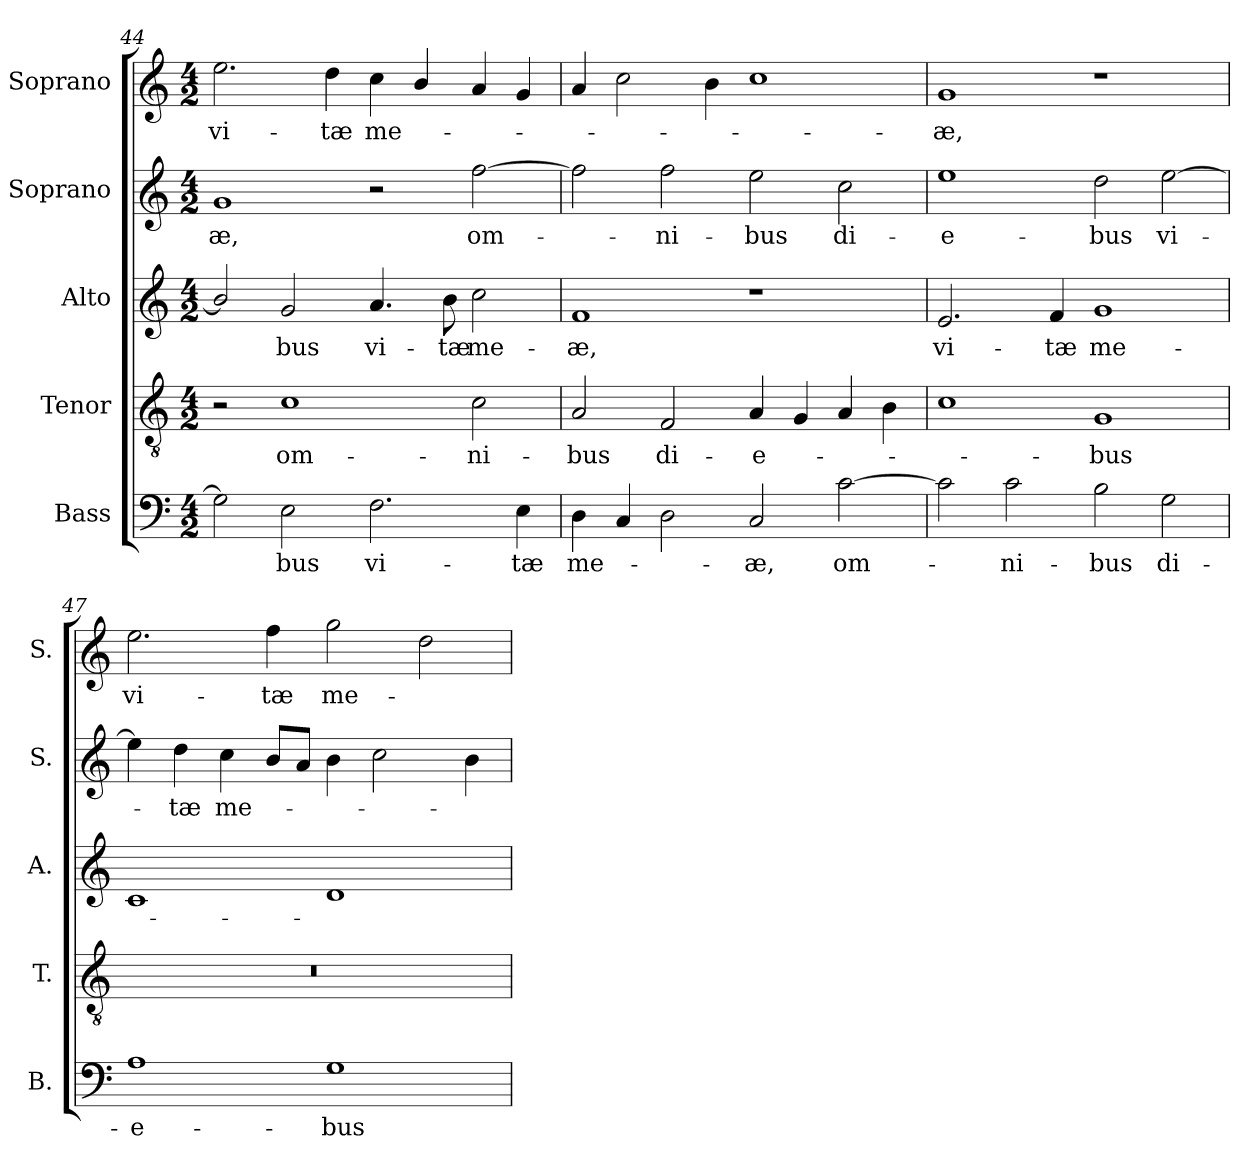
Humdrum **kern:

**kern	**text	**kern	**text	**kern	**text	**kern	**text	**kern	**text
*part5	*part5	*part4	*part4	*part3	*part3	*part2	*part2	*part1	*part1
*staff5	*staff5	*staff4	*staff4	*staff3	*staff3	*staff2	*staff2	*staff1	*staff1
*I"Bass	*	*I"Tenor	*	*I"Alto	*	*I"Soprano	*	*I"Soprano	*
*I'B.	*	*I'T.	*	*I'A.	*	*I'S.	*	*I'S.	*
*clefF4	*	*clefGv2	*	*clefG2	*	*clefG2	*	*clefG2	*
*	*	*ITrd7c12	*	*	*	*	*	*	*
*k[]	*	*k[]	*	*k[]	*	*k[]	*	*k[]	*
*C:	*	*C:	*	*C:	*	*C:	*	*C:	*
*M4/2	*	*M4/2	*	*M4/2	*	*M4/2	*	*M4/2	*
=44	=44	=44	=44	=44	=44	=44	=44	=44	=44
!	!	!	!	!	!	!	!LO:LY:b:color=#000000	!	!
!	!	!	!	!	!	!	!	!	!LO:LY:b:color=#000000
2Gi\]	.	2r	.	2bi/]	.	1gi	-æ,	2.eei\	vi-
!	!LO:LY:b:color=#000000	!	!	!	!	!	!	!	!
!	!	!	!LO:LY:b:color=#000000	!	!	!	!	!	!
!	!	!	!	!	!LO:LY:b:color=#000000	!	!	!	!
2Ei\	-bus	1Ci	om-	2gi/	-bus	.	.	.	.
!	!	!	!	!	!	!	!	!	!LO:LY:b:color=#000000
.	.	.	.	.	.	.	.	4ddi\	-tæ
!	!LO:LY:b:color=#000000	!	!	!	!	!	!	!	!
!	!	!	!	!	!LO:LY:b:color=#000000	!	!	!	!
!	!	!	!	!	!	!	!	!	!LO:LY:b:color=#000000
2.Fi\	vi-	.	.	4.ai/	vi-	2r	.	4cci\	me-
.	.	.	.	.	.	.	.	4bi/	.
!	!	!	!	!	!LO:LY:b:color=#000000	!	!	!	!
.	.	.	.	8bi\	-tæ	.	.	.	.
!	!	!	!LO:LY:b:color=#000000	!	!	!	!	!	!
!	!	!	!	!	!LO:LY:b:color=#000000	!	!	!	!
!	!	!	!	!	!	!	!LO:LY:b:color=#000000	!	!
.	.	2Ci\	-ni-	2cci\	me-	[2ffi\	om-	4ai/	.
!	!LO:LY:b:color=#000000	!	!	!	!	!	!	!	!
4Ei\	-tæ	.	.	.	.	.	.	4gi/	.
=45	=45	=45	=45	=45	=45	=45	=45	=45	=45
!	!LO:LY:b:color=#000000	!	!	!	!	!	!	!	!
!	!	!	!LO:LY:b:color=#000000	!	!	!	!	!	!
!	!	!	!	!	!LO:LY:b:color=#000000	!	!	!	!
4Di\	me-	2AAi/	-bus	1fi	-æ,	2ffi\]	.	4ai/	.
4Ci/	.	.	.	.	.	.	.	2cci\	.
!	!	!	!LO:LY:b:color=#000000	!	!	!	!	!	!
!	!	!	!	!	!	!	!LO:LY:b:color=#000000	!	!
2Di\	.	2FFi/	di-	.	.	2ffi\	-ni-	.	.
.	.	.	.	.	.	.	.	4bi\	.
!	!LO:LY:b:color=#000000	!	!	!	!	!	!	!	!
!	!	!	!LO:LY:b:color=#000000	!	!	!	!	!	!
!	!	!	!	!	!	!	!LO:LY:b:color=#000000	!	!
2Ci/	-æ,	4AAi/	-e-	1r	.	2eei\	-bus	1cci	.
.	.	4GGi/	.	.	.	.	.	.	.
!	!LO:LY:b:color=#000000	!	!	!	!	!	!	!	!
!	!	!	!	!	!	!	!LO:LY:b:color=#000000	!	!
[2ci\	om-	4AAi/	.	.	.	2cci\	di-	.	.
.	.	4BBi\	.	.	.	.	.	.	.
=46	=46	=46	=46	=46	=46	=46	=46	=46	=46
!	!	!	!	!	!LO:LY:b:color=#000000	!	!	!	!
!	!	!	!	!	!	!	!LO:LY:b:color=#000000	!	!
!	!	!	!	!	!	!	!	!	!LO:LY:b:color=#000000
2ci\]	.	1Ci	.	2.ei/	vi-	1eei	-e-	1gi	-æ,
!	!LO:LY:b:color=#000000	!	!	!	!	!	!	!	!
2ci\	-ni-	.	.	.	.	.	.	.	.
!	!	!	!	!	!LO:LY:b:color=#000000	!	!	!	!
.	.	.	.	4fi/	-tæ	.	.	.	.
!	!LO:LY:b:color=#000000	!	!	!	!	!	!	!	!
!	!	!	!LO:LY:b:color=#000000	!	!	!	!	!	!
!	!	!	!	!	!LO:LY:b:color=#000000	!	!	!	!
!	!	!	!	!	!	!	!LO:LY:b:color=#000000	!	!
2Bi\	-bus	1GGi	-bus	1gi	me-	2ddi\	-bus	1r	.
!	!LO:LY:b:color=#000000	!	!	!	!	!	!	!	!
!	!	!	!	!	!	!	!LO:LY:b:color=#000000	!	!
2Gi\	di-	.	.	.	.	[2eei\	vi-	.	.
!!LO:LB:g=z
=47	=47	=47	=47	=47	=47	=47	=47	=47	=47
!	!LO:LY:b:color=#000000	!LO:N:vis=1	!	!	!	!	!	!	!
!	!	!	!	!	!	!	!	!	!LO:LY:b:color=#000000
1Ai	-e-	0r	.	1ci	.	4eei\]	.	2.eei\	vi-
!	!	!	!	!	!	!	!LO:LY:b:color=#000000	!	!
.	.	.	.	.	.	4ddi\	-tæ	.	.
!	!	!	!	!	!	!	!LO:LY:b:color=#000000	!	!
.	.	.	.	.	.	4cci\	me-	.	.
!	!	!	!	!	!	!	!	!	!LO:LY:b:color=#000000
.	.	.	.	.	.	8bi/L	.	4ffi\	-tæ
.	.	.	.	.	.	8ai/J	.	.	.
!	!LO:LY:b:color=#000000	!	!	!	!	!	!	!	!
!	!	!	!	!	!	!	!	!	!LO:LY:b:color=#000000
1Gi	-bus	.	.	1di	.	4bi\	.	2ggi\	me-
.	.	.	.	.	.	2cci\	.	.	.
.	.	.	.	.	.	.	.	2ddi\	.
.	.	.	.	.	.	4bi\	.	.	.
=	=	=	=	=	=	=	=	=	=
*-	*-	*-	*-	*-	*-	*-	*-	*-	*-
